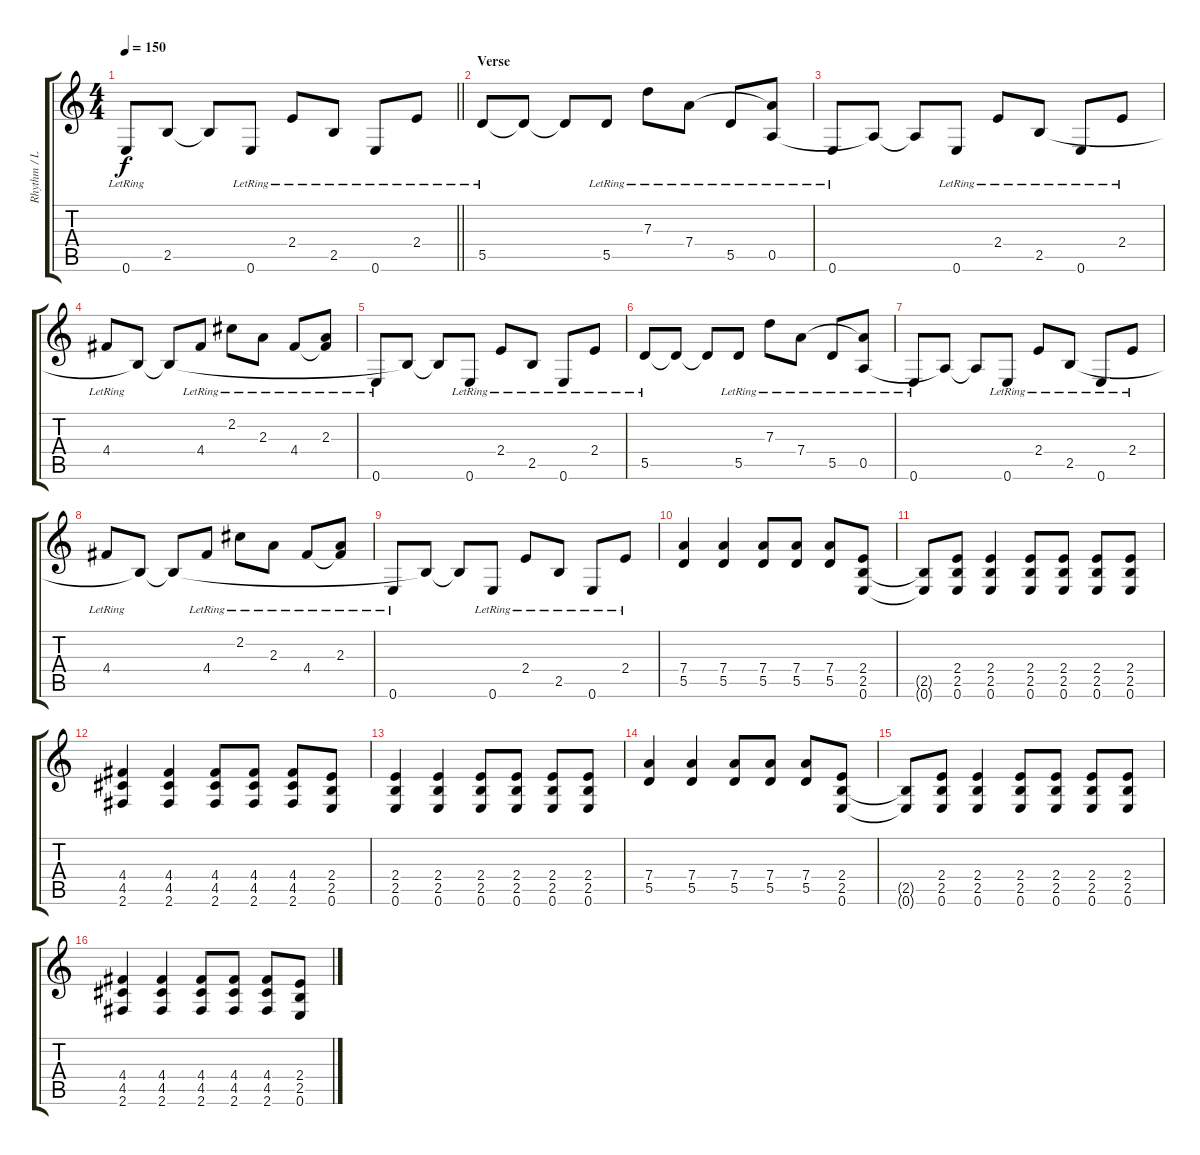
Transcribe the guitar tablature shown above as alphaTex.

\track ("Rhythm / Lead" "Rhythm / L") {instrument electricguitarclean}
\staff {score tabs}
\tuning (E4 B3 G3 D3 A2 E2) {hide}
\ts (4 4)
\tempo 150
\clef g2
\barLineRight lightlight
\ks c
0.6{lr}.8{dy f} 2.5{t}.8 2.5{t}.8 0.6{lr}.8 2.4{lr}.8 2.5{lr}.8 0.6{lr}.8 2.4{lr}.8 |
\section ("" "Verse")
5.5{lr}.8 5.5{t}.8 5.5{t}.8 5.5{lr}.8 7.3{lr}.8 7.4{lr}.8 5.5{lr}.8 (7.4{t} 0.5{lr}).8 |
0.6{lr}.8 0.5{t}.8 0.5{t}.8 0.6{lr}.8 2.4{lr}.8 2.5{lr}.8 0.6{lr}.8 2.4{lr}.8 |
4.4{lr}.8 2.5{t}.8 2.5{t}.8 4.4{lr}.8 2.2{lr}.8 2.3{lr}.8 4.4{lr}.8 (2.3{lr} 4.4{t}).8 |
0.6{lr}.8 2.5{t}.8 2.5{t}.8 0.6{lr}.8 2.4{lr}.8 2.5{lr}.8 0.6{lr}.8 2.4{lr}.8 |
5.5{lr}.8 5.5{t}.8 5.5{t}.8 5.5{lr}.8 7.3{lr}.8 7.4{lr}.8 5.5{lr}.8 (7.4{t} 0.5{lr}).8 |
0.6{lr}.8 0.5{t}.8 0.5{t}.8 0.6{lr}.8 2.4{lr}.8 2.5{lr}.8 0.6{lr}.8 2.4{lr}.8 |
4.4{lr}.8 2.5{t}.8 2.5{t}.8 4.4{lr}.8 2.2{lr}.8 2.3{lr}.8 4.4{lr}.8 (2.3{lr} 4.4{t}).8 |
0.6{lr}.8 2.5{t}.8 2.5{t}.8 0.6{lr}.8 2.4{lr}.8 2.5{lr}.8 0.6{lr}.8 2.4{lr}.8 |
(7.4 5.5).4 (7.4 5.5).4 (7.4 5.5).8 (7.4 5.5).8 (7.4 5.5).8 (2.4 2.5 0.6).8 |
(2.5{t} 0.6{t}).8 (2.4 2.5 0.6).8 (2.4 2.5 0.6).4 (2.4 2.5 0.6).8 (2.4 2.5 0.6).8 (2.4 2.5 0.6).8 (2.4 2.5 0.6).8 |
(4.4 4.5 2.6).4 (4.4 4.5 2.6).4 (4.4 4.5 2.6).8 (4.4 4.5 2.6).8 (4.4 4.5 2.6).8 (2.4 2.5 0.6).8 |
(2.4 2.5 0.6).4 (2.4 2.5 0.6).4 (2.4 2.5 0.6).8 (2.4 2.5 0.6).8 (2.4 2.5 0.6).8 (2.4 2.5 0.6).8 |
(7.4 5.5).4 (7.4 5.5).4 (7.4 5.5).8 (7.4 5.5).8 (7.4 5.5).8 (2.4 2.5 0.6).8 |
(2.5{t} 0.6{t}).8 (2.4 2.5 0.6).8 (2.4 2.5 0.6).4 (2.4 2.5 0.6).8 (2.4 2.5 0.6).8 (2.4 2.5 0.6).8 (2.4 2.5 0.6).8 |
(4.4 4.5 2.6).4 (4.4 4.5 2.6).4 (4.4 4.5 2.6).8 (4.4 4.5 2.6).8 (4.4 4.5 2.6).8 (2.4 2.5 0.6).8
